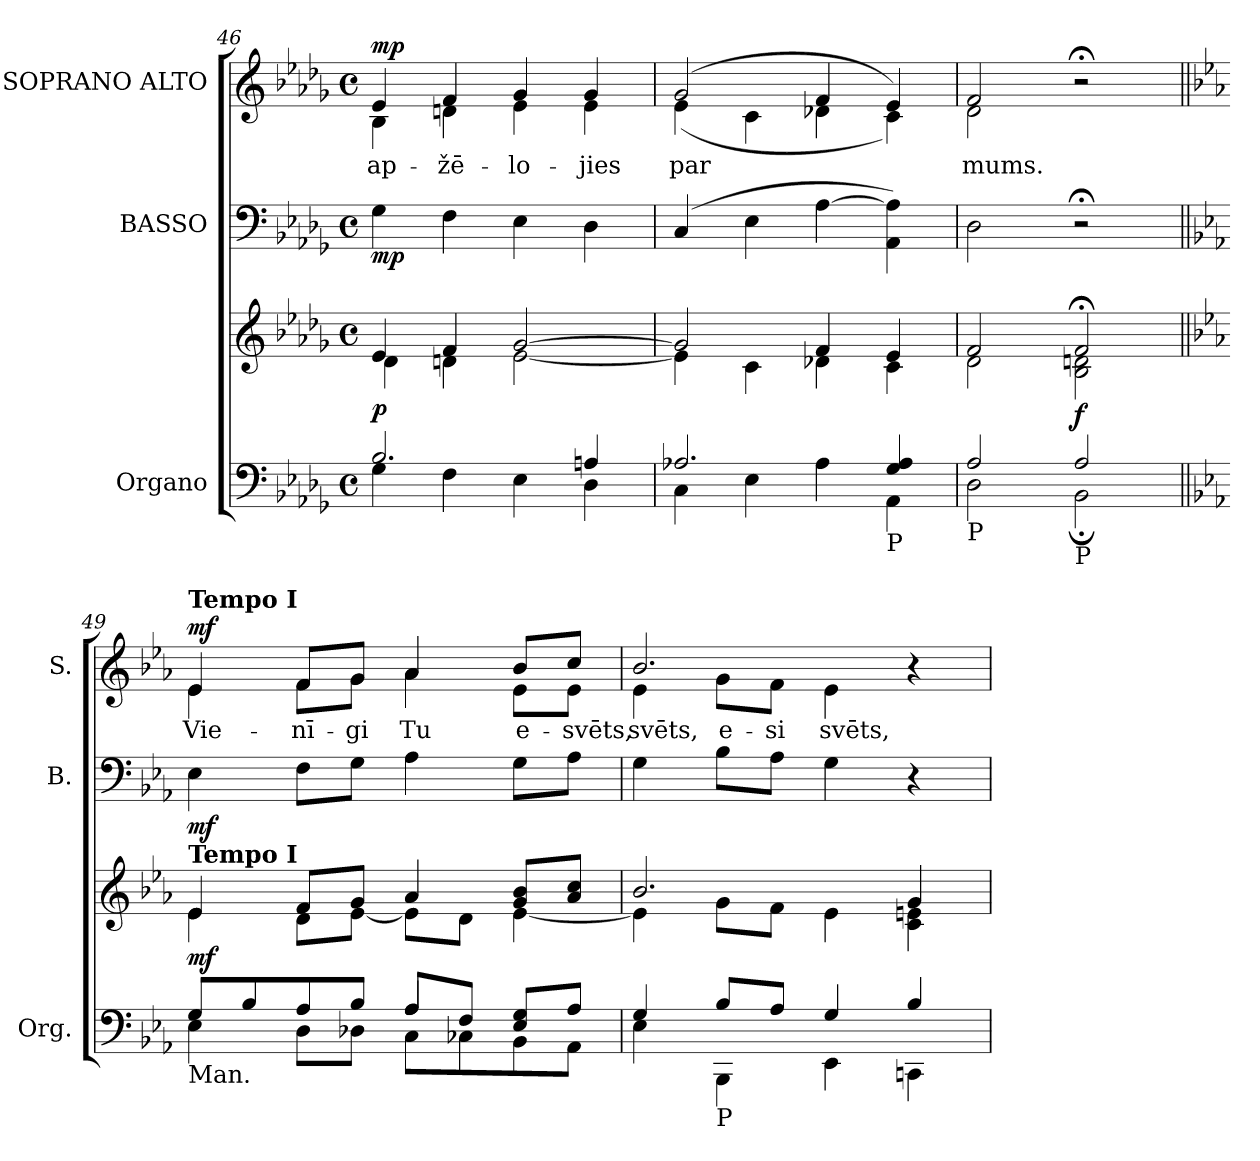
**kern	**kern	**dynam	**kern	**dynam	**kern	**text	**dynam
*part3	*part3	*part3	*part2	*part2	*part1	*part1	*part1
*staff4	*staff3	*staff3/4	*staff2	*staff2	*staff1	*staff1	*staff1
*I"Organo	*	*	*I"BASSO	*	*I"SOPRANO ALTO	*	*
*I'Org.	*	*	*I'B.	*	*I'S.	*	*
*clefF4	*clefG2	*	*clefF4	*	*clefG2	*	*
*k[b-e-a-d-g-]	*k[b-e-a-d-g-]	*	*k[b-e-a-d-g-]	*	*k[b-e-a-d-g-]	*	*
*D-:	*D-:	*	*D-:	*	*D-:	*	*
*M4/4	*M4/4	*	*M4/4	*	*M4/4	*	*
*met(c)	*met(c)	*	*met(c)	*	*met(c)	*	*
=46	=46	=46	=46	=46	=46	=46	=46
*^	*^	*	*	*	*	*	*
!	!	!	!	!	!	!	!	!LO:LY:b:color=#000000	!
*	*	*	*	*	*	*	*^	*	*
2.B-i/	4G-i\	4e-i/	4d-i\	p	4G-i\	mp	4e-i/	4B-i\	ap-	mp
!	!	!	!	!	!	!	!	!	!LO:LY:b:color=#000000	!
.	4Fi\	4fi/	4dni\	.	4Fi\	.	4fi/	4dni\	-žē-	.
!	!	!	!	!	!	!	!	!	!LO:LY:b:color=#000000	!
.	4E-i\	[2g-i/	[2e-i\	.	4E-i\	.	4g-i/	4e-i\	-lo-	.
!	!	!	!	!	!	!	!	!	!LO:LY:b:color=#000000	!
4Ani/	4D-i\	.	.	.	4D-i\	.	4g-i/	4e-i\	-jies	.
=47	=47	=47	=47	=47	=47	=47	=47	=47	=47	=47
!	!	!	!	!	!	!	!	!	!LO:LY:b:color=#000000	!
2.A-Xi/	4Ci\	2g-i/]	4e-i\]	.	(4Ci/	.	(2g-i/	(4e-i\	par	.
.	4E-i\	.	4ci\	.	4E-i\	.	.	4ci\	.	.
.	4A-i\	4fi/	4d-Xi\	.	[4A-i\	.	4fi/	4d-Xi\	.	.
!LO:TX:b:t=P	!	!	!	!	!	!	!	!	!	!
4G-i/ 4A-i	4AA-i\	4e-i/	4ci\	.	4AA-i\ 4A-i])	.	4e-i/)	4ci\)	.	.
=48	=48	=48	=48	=48	=48	=48	=48	=48	=48	=48
!LO:TX:b:t=P	!	!	!	!	!	!	!	!	!	!
!	!	!	!	!	!	!	!	!	!LO:LY:b:color=#000000	!
2A-i/	2D-i\	2fi/	2d-i\	.	2D-i\	.	2fi/	2d-i\	mums.	.
!LO:TX:b:t=P	!	!	!	!	!	!	!	!	!	!
2A-i/	2BB-;i\	2f;i/	2B-i\ 2dni	f	2r;	.	2r;	2ryy	.	.
*v	*v	*	*	*	*	*	*	*	*	*
*	*v	*v	*	*	*	*	*	*	*
!!LO:LB:g=z	!!
=49||	=49||	=49||	=49||	=49||	=49||	=49||	=49||	=49||
*k[b-e-a-]	*k[b-e-a-]	*	*k[b-e-a-]	*	*k[b-e-a-]	*	*	*
*E-:	*E-:	*	*E-:	*	*E-:	*	*	*
*^	*^	*	*	*	*	*	*	*
*	*^	*	*^	*	*	*	*	*	*	*
!	!	!	!	!	!	!	!	!	!LO:TX:a:B:t=Tempo I	!	!	!
!	!	!	!LO:TX:a:B:t=Tempo I	!	!	!	!	!	!	!	!	!
!LO:TX:b:t=Man.	!	!	!	!	!	!	!	!	!	!	!	!
!	!	!	!	!	!	!	!	!	!	!	!LO:LY:b:color=#000000	!
8Gi/L	4E-i\	2ryy	4e-i/	4e-i\	2..ryy	mf	4E-i\	mf	4e-i/	4e-i\	Vie-	mf
8B-i/	.	.	.	.	.	.	.	.	.	.	.	.
!	!	!	!	!	!	!	!	!	!	!	!LO:LY:b:color=#000000	!
8A-i/	8Di\L	.	8fi/L	8di\L	.	.	8Fi\L	.	8fi/L	8fi\L	-nī-	.
!	!	!	!	!	!	!	!	!	!	!	!LO:LY:b:color=#000000	!
8B-i/J	8D-Xi\J	.	8gi/J	[8e-i\J	.	.	8Gi\J	.	8gi/J	8gi\J	-gi	.
!	!	!	!	!	!	!	!	!	!	!	!LO:LY:b:color=#000000	!
4A-i/	8Ci\L	8A-i/L	4a-i/	8e-i\L]	.	.	4A-i\	.	4a-i/	4a-i\	Tu	.
.	8C-Xi\	8Fi/J	.	8di\J	.	.	.	.	.	.	.	.
!	!	!	!	!	!	!	!	!	!	!	!LO:LY:b:color=#000000	!
8E-i/ 8GiL	8BB-i\	4ryy	8gi/ 8b-iL	[4e-i\	.	.	8Gi\L	.	8b-i/L	8e-i\L	e-	.
!	!	!	!	!	!	!	!	!	!	!	!LO:LY:b:color=#000000	!
!	!	!	!	!	!	!	!	!	!	!	!LO:LY:a:color=#000000	!
8A-i/J	8AA-i\J	.	8a-i/ 8cciJ	.	8ryy	.	8A-i\J	.	8cci/J	8e-i\J	svēts,	.
*	*v	*v	*	*	*	*	*	*	*	*	*	*
*	*	*	*v	*v	*	*	*	*	*	*	*
=50	=50	=50	=50	=50	=50	=50	=50	=50	=50	=50
*	*	*	*^	*	*	*	*	*	*	*
!	!	!	!	!	!	!	!	!	!	!LO:LY:b:color=#000000	!
*	*	*	*v	*v	*	*	*	*	*	*	*
4Gi/	4E-i\	2.b-i/	4e-i\]	.	4Gi\	.	2.b-i/	4e-i\	svēts,	.
!LO:TX:b:t=P	!	!	!	!	!	!	!	!	!	!
!	!	!	!	!	!	!	!	!	!LO:LY:b:color=#000000	!
8B-i/L	4BBB-i\	.	8gi\L	.	8B-i\L	.	.	8gi\L	e-	.
!	!	!	!	!	!	!	!	!	!LO:LY:b:color=#000000	!
8A-i/J	.	.	8fi\J	.	8A-i\J	.	.	8fi\J	-si	.
!	!	!	!	!	!	!	!	!	!LO:LY:b:color=#000000	!
4Gi/	4EE-i\	.	4e-i\	.	4Gi\	.	.	4e-i\	svēts,	.
4B-i/	4CCni\	4gi/	4ci\ 4eni	.	4r	.	4r	4ryy	.	.
*v	*v	*	*	*	*	*	*v	*v	*	*
*	*v	*v	*	*	*	*	*	*
=	=	=	=	=	=	=	=
*-	*-	*-	*-	*-	*-	*-	*-
